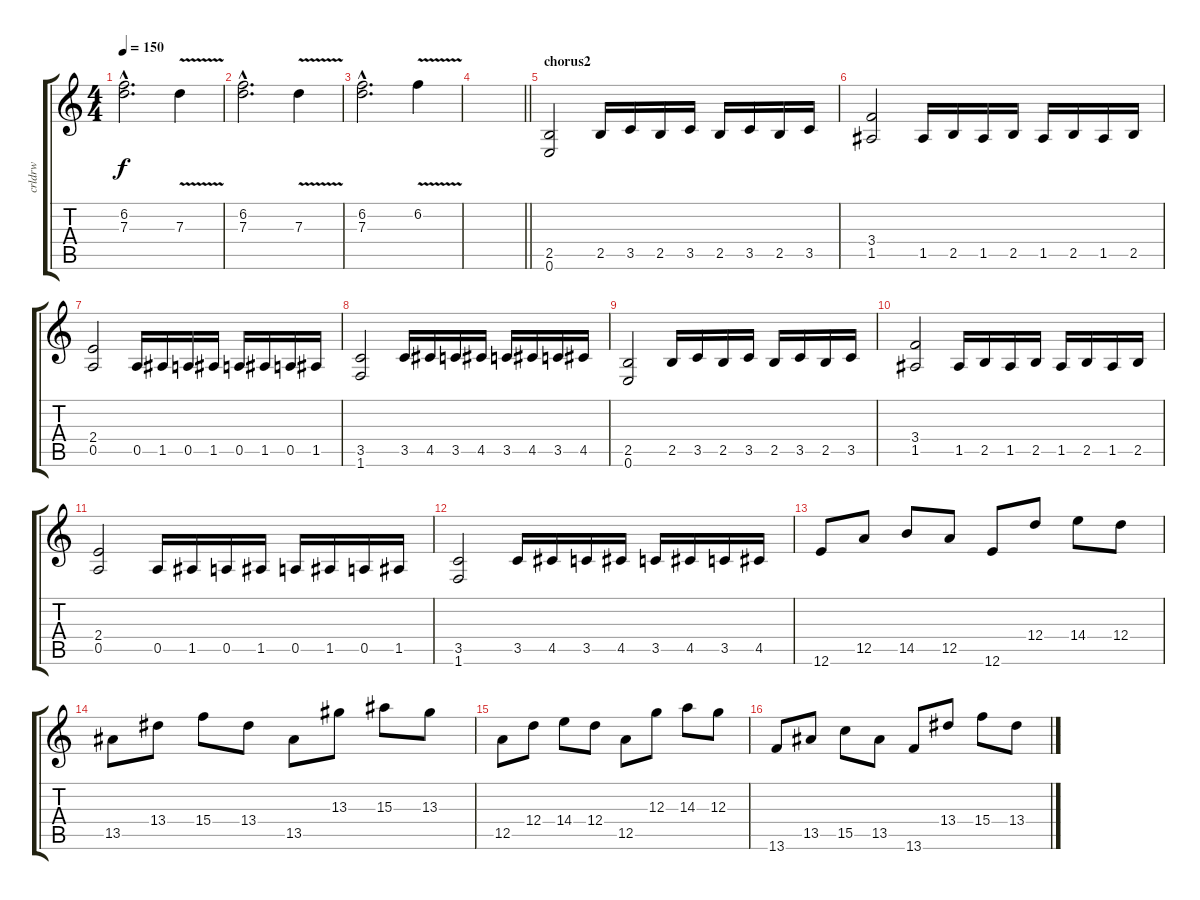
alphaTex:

\track ("crldrw" "crldrw") {instrument distortionguitar}
\staff {score tabs}
\tuning (E4 B3 G3 D3 A2 E2) {hide}
\ts (4 4)
\tempo 150
\clef g2
\ks c
(6.2{hac} 7.3{hac}).2{d dy f} 7.3{v}.4 |
(6.2{hac} 7.3{hac}).2{d} 7.3{v}.4 |
(6.2{hac} 7.3{hac}).2{d} 6.2{v}.4 |
\barLineRight lightlight
|
\section ("" "chorus2")
(2.5 0.6).2 2.5.16 3.5.16 2.5.16 3.5.16 2.5.16 3.5.16 2.5.16 3.5.16 |
(3.4 1.5).2 1.5.16 2.5.16 1.5.16 2.5.16 1.5.16 2.5.16 1.5.16 2.5.16 |
(2.4 0.5).2 0.5.16 1.5.16 0.5.16 1.5.16 0.5.16 1.5.16 0.5.16 1.5.16 |
(3.5 1.6).2 3.5.16 4.5.16 3.5.16 4.5.16 3.5.16 4.5.16 3.5.16 4.5.16 |
(2.5 0.6).2 2.5.16 3.5.16 2.5.16 3.5.16 2.5.16 3.5.16 2.5.16 3.5.16 |
(3.4 1.5).2 1.5.16 2.5.16 1.5.16 2.5.16 1.5.16 2.5.16 1.5.16 2.5.16 |
(2.4 0.5).2 0.5.16 1.5.16 0.5.16 1.5.16 0.5.16 1.5.16 0.5.16 1.5.16 |
(3.5 1.6).2 3.5.16 4.5.16 3.5.16 4.5.16 3.5.16 4.5.16 3.5.16 4.5.16 |
12.6.8 12.5.8 14.5.8 12.5.8 12.6.8 12.4.8 14.4.8 12.4.8 |
13.5.8 13.4.8 15.4.8 13.4.8 13.5.8 13.3.8 15.3.8 13.3.8 |
12.5.8 12.4.8 14.4.8 12.4.8 12.5.8 12.3.8 14.3.8 12.3.8 |
13.6.8 13.5.8 15.5.8 13.5.8 13.6.8 13.4.8 15.4.8 13.4.8
